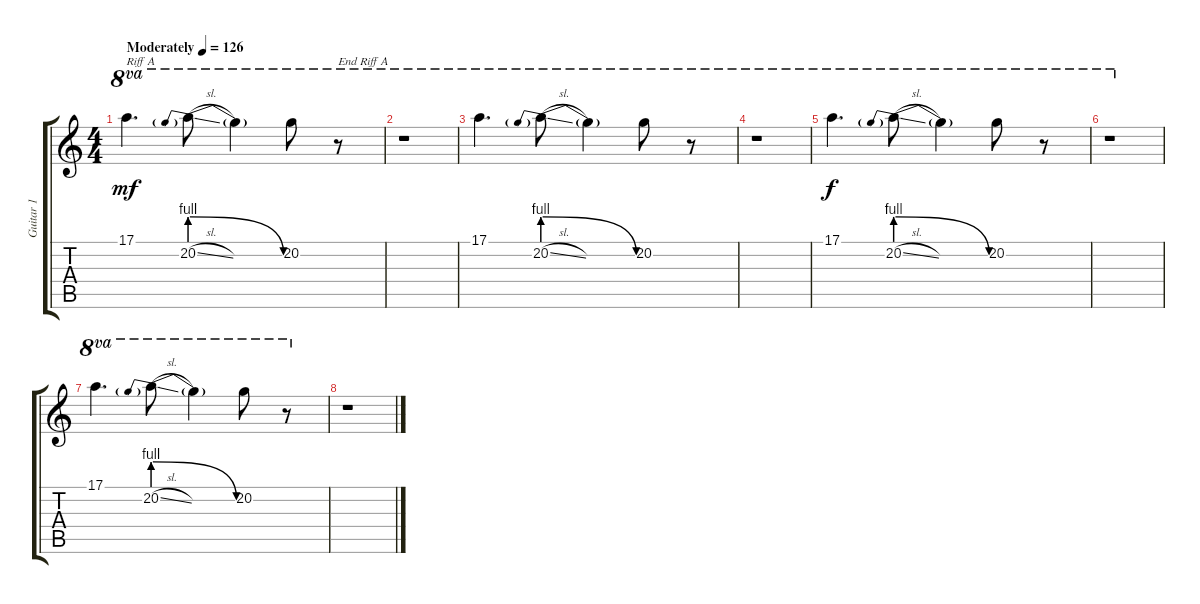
\track ("Guitar 1" "Guitar 1") {instrument electricguitarjazz}
\staff {score tabs}
\tuning (E4 B3 G3 D3 A2 E2) {hide}
\ts (4 4)
\tempo (126 "Moderately")
\clef g2
\ks c
17.1.4{d ot 8va txt "Riff A" dy mf instrument electricguitarjazz} 20.2{be (prebendrelease 0 4 60 0) sl}.8{ot 8va} 20.2{t}.4{ot 8va} 20.2.8{ot 8va} r.8{ot 8va txt "End Riff A"} |
r.1{ot 8va} |
17.1.4{d ot 8va} 20.2{be (prebendrelease 0 4 60 0) sl}.8{ot 8va} 20.2{t}.4{ot 8va} 20.2.8{ot 8va} r.8{ot 8va} |
r.1{ot 8va} |
17.1.4{d ot 8va dy f} 20.2{be (prebendrelease 0 4 60 0) sl}.8{ot 8va} 20.2{t}.4{ot 8va} 20.2.8{ot 8va} r.8{ot 8va} |
r.1{ot 8va} |
17.1.4{d ot 8va} 20.2{be (prebendrelease 0 4 60 0) sl}.8{ot 8va} 20.2{t}.4{ot 8va} 20.2.8{ot 8va} r.8{ot 8va} |
r.1
